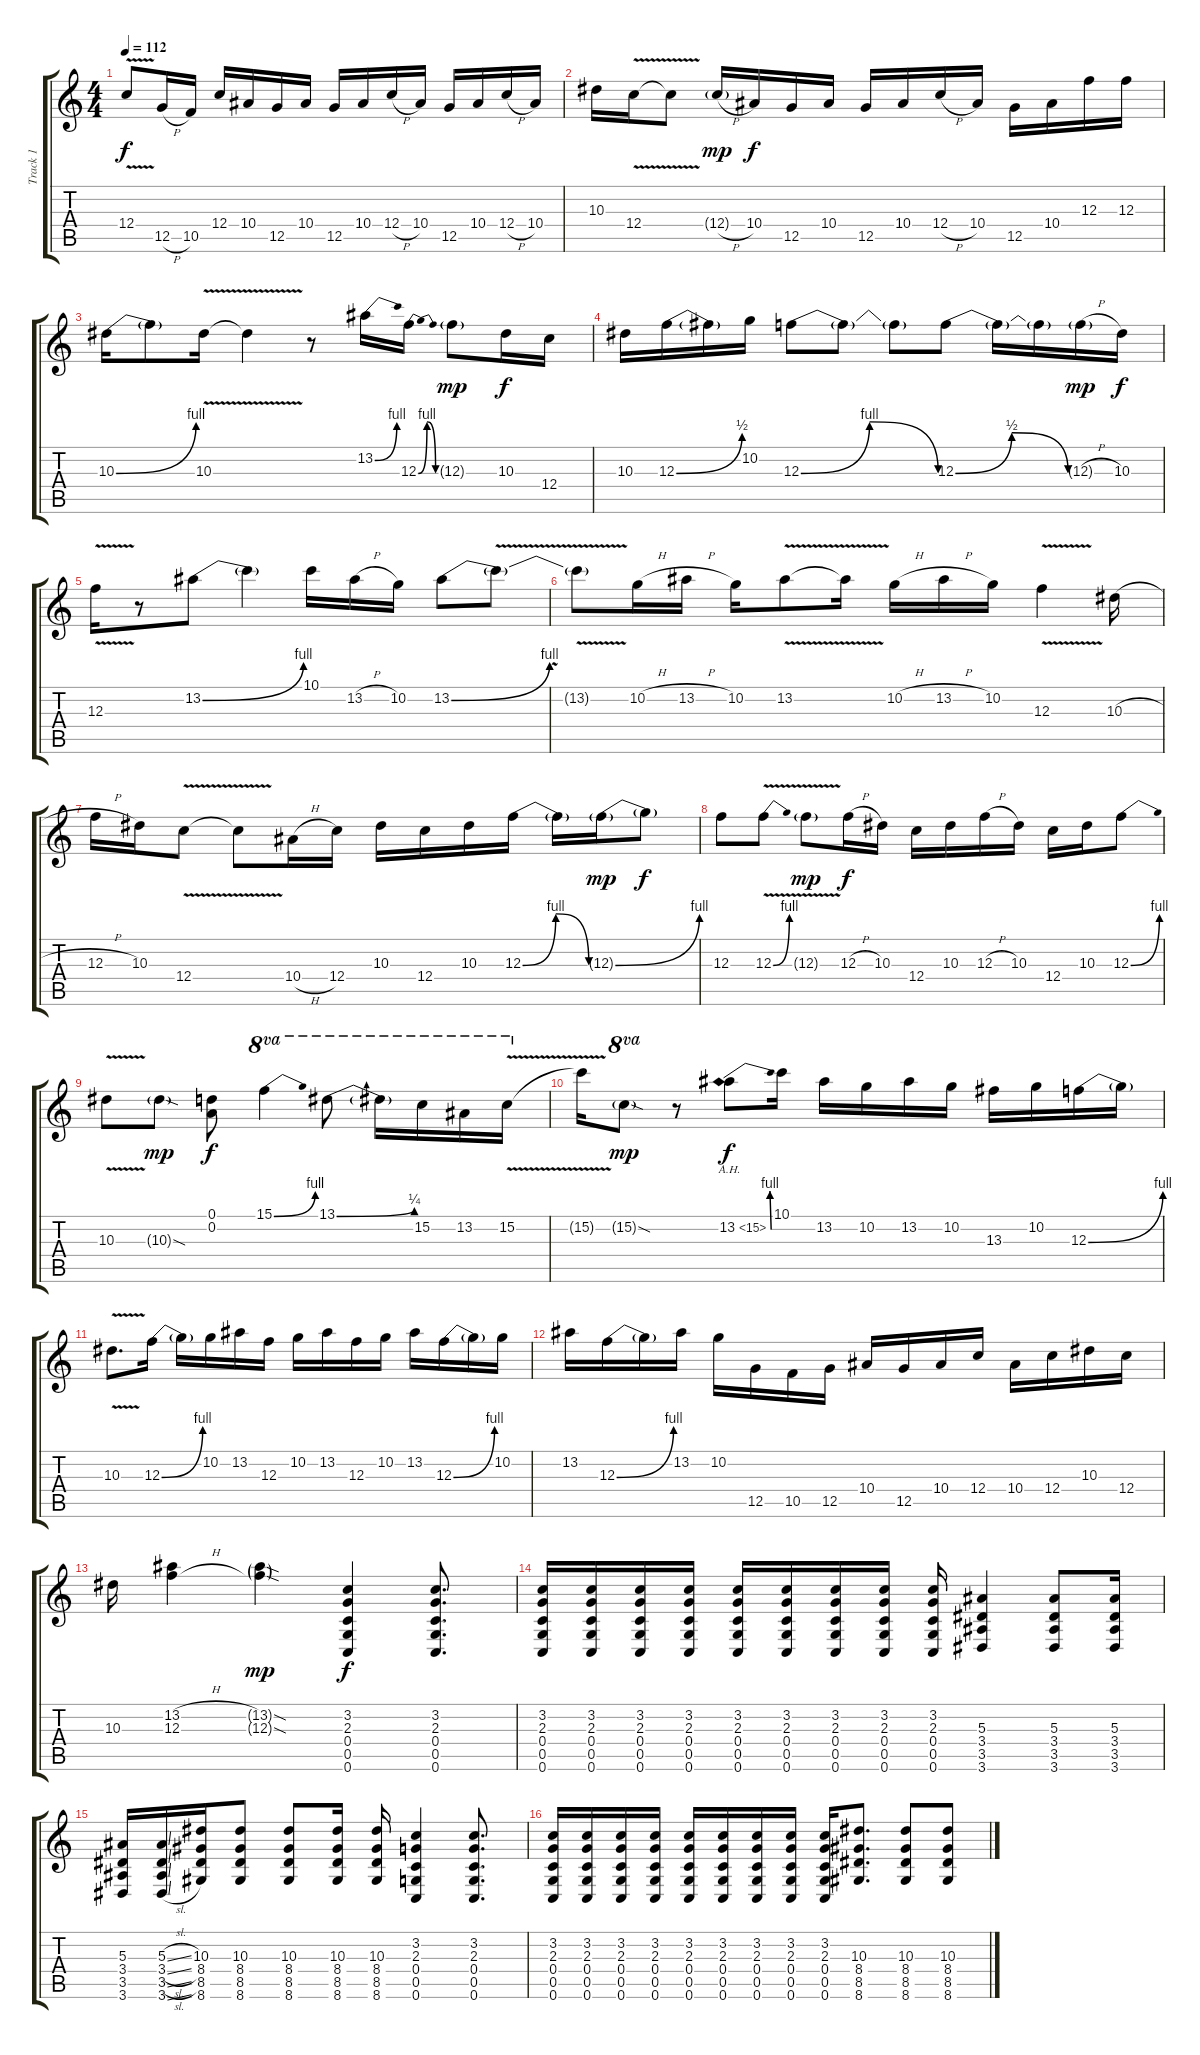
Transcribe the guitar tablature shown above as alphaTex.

\track ("Track 1" "Track 1") {instrument distortionguitar}
\staff {score tabs}
\tuning (D4 A3 F3 C3 G2 C2) {hide}
\ts (4 4)
\tempo 112
\clef g2
\ks c
12.4{v}.8{dy f} 12.5{h}.16 10.5.16 12.4.16 10.4.16 12.5.16 10.4.16 12.5.16 10.4.16 12.4{h}.16 10.4.16 12.5.16 10.4.16 12.4{h}.16 10.4.16 |
10.3.16 12.4{v}.16 12.4{t}.8 12.4{h g}.16{dy mp} 10.4.16{dy f} 12.5.16 10.4.16 12.5.16 10.4.16 12.4{h}.16 10.4.16 12.5.16 10.4.16 12.3.16 12.3.16 |
10.3{be (bend 0 0 60 4)}.16 10.3{t}.8 10.3{v}.16 10.3{t}.4 r.8 13.2{be (bend 0 0 60 4)}.16 12.3{be (bendrelease 0 0 15 4 15 4 60 0)}.16 12.3{g}.8{dy mp} 10.3.16{dy f} 12.4.16 |
10.3.16 12.3{be (bend 0 0 60 2)}.16 12.3{t}.16 10.2.16 12.3{be (bendrelease 0 0 15 4 15 4 60 0)}.8 12.3{t}.8 12.3{t}.8 12.3{be (bendrelease 0 0 15 2 15 2 60 0)}.8 12.3{t}.16 12.3{t}.16 12.3{h g}.16{dy mp} 10.3.16{dy f} |
12.3{v}.16 r.8 13.2{be (bend 0 0 60 4)}.8 13.2{t}.4 10.1.16 13.2{h}.16 10.2.16 13.2{be (bend 0 0 60 4)}.8 13.2{v t}.8 |
13.2{t}.8 10.2{h}.16 13.2{h}.16 10.2.16 13.2{v}.8 13.2{t}.16 10.2{h}.16 13.2{h}.16 10.2.16 12.3{v}.4 10.3{h}.16 |
12.3{h}.16 10.3.16 12.4{v}.8 12.4{t}.8 10.4{h}.16 12.4.16 10.3.16 12.4.16 10.3.16 12.3{be (bendrelease 0 0 15 4 15 4 60 0)}.16 12.3{t}.16 12.3{be (bend 0 0 60 4) g}.16{dy mp} 12.3{t}.8{dy f} |
12.3.8 12.3{be (bend 0 0 60 4) v}.8 12.3{v g}.8{dy mp} 12.3{h}.16{dy f} 10.3.16 12.4.16 10.3.16 12.3{h}.16 10.3.16 12.4.16 10.3.16 12.3{be (bend 0 0 60 4)}.8 |
10.3{v}.8 10.3{sod g}.8{dy mp} (0.1 0.2).8{dy f} 15.1{be (bend 0 0 60 4)}.4{ot 8va} 13.1{be (bend 0 0 60 1)}.8{ot 8va} 13.1{t}.16{ot 8va} 15.2.16{ot 8va} 13.2.16{ot 8va} 15.2{v}.16{ot 8va} |
15.2{t}.16 15.2{sod g}.8{ot 8va dy mp} r.8 13.2{be (bend 0 0 60 4) ah 2}.8{dy f} 10.1.16 13.2.16 10.2.16 13.2.16 10.2.16 13.3.16 10.2.16 12.3{be (bend 0 0 60 4)}.16 12.3{t}.16 |
10.3{v}.8{d} 12.3{be (bend 0 0 60 4)}.16 12.3{t}.16 10.2.16 13.2.16 12.3.16 10.2.16 13.2.16 12.3.16 10.2.16 13.2.16 12.3{be (bend 0 0 60 4)}.16 12.3{t}.16 10.2.16 |
13.2.16 12.3{be (bend 0 0 60 4)}.16 12.3{t}.16 13.2.16 10.2.16 12.5.16 10.5.16 12.5.16 10.4.16 12.5.16 10.4.16 12.4.16 10.4.16 12.4.16 10.3.16 12.4.16 |
10.3.16 (13.2{h} 12.3{h}).4 (13.2{sod g} 12.3{sod g}).4{dy mp} (3.2 2.3 0.4 0.5 0.6).4{dy f} (3.2 2.3 0.4 0.5 0.6).8{d} |
(3.2 2.3 0.4 0.5 0.6).16 (3.2 2.3 0.4 0.5 0.6).16 (3.2 2.3 0.4 0.5 0.6).16 (3.2 2.3 0.4 0.5 0.6).16 (3.2 2.3 0.4 0.5 0.6).16 (3.2 2.3 0.4 0.5 0.6).16 (3.2 2.3 0.4 0.5 0.6).16 (3.2 2.3 0.4 0.5 0.6).16 (3.2 2.3 0.4 0.5 0.6).16 (5.3 3.4 3.5 3.6).4 (5.3 3.4 3.5 3.6).8 (5.3 3.4 3.5 3.6).16 |
(5.3 3.4 3.5 3.6).16 (5.3{sl} 3.4{sl} 3.5{sl} 3.6{sl}).16 (10.3 8.4 8.5 8.6).16 (10.3 8.4 8.5 8.6).8 (10.3 8.4 8.5 8.6).8 (10.3 8.4 8.5 8.6).16 (10.3 8.4 8.5 8.6).16 (3.2 2.3 0.4 0.5 0.6).4 (3.2 2.3 0.4 0.5 0.6).8{d} |
(3.2 2.3 0.4 0.5 0.6).16 (3.2 2.3 0.4 0.5 0.6).16 (3.2 2.3 0.4 0.5 0.6).16 (3.2 2.3 0.4 0.5 0.6).16 (3.2 2.3 0.4 0.5 0.6).16 (3.2 2.3 0.4 0.5 0.6).16 (3.2 2.3 0.4 0.5 0.6).16 (3.2 2.3 0.4 0.5 0.6).16 (3.2 2.3 0.4 0.5 0.6).16 (10.3 8.4 8.5 8.6).8{d} (10.3 8.4 8.5 8.6).8 (10.3 8.4 8.5 8.6).8
